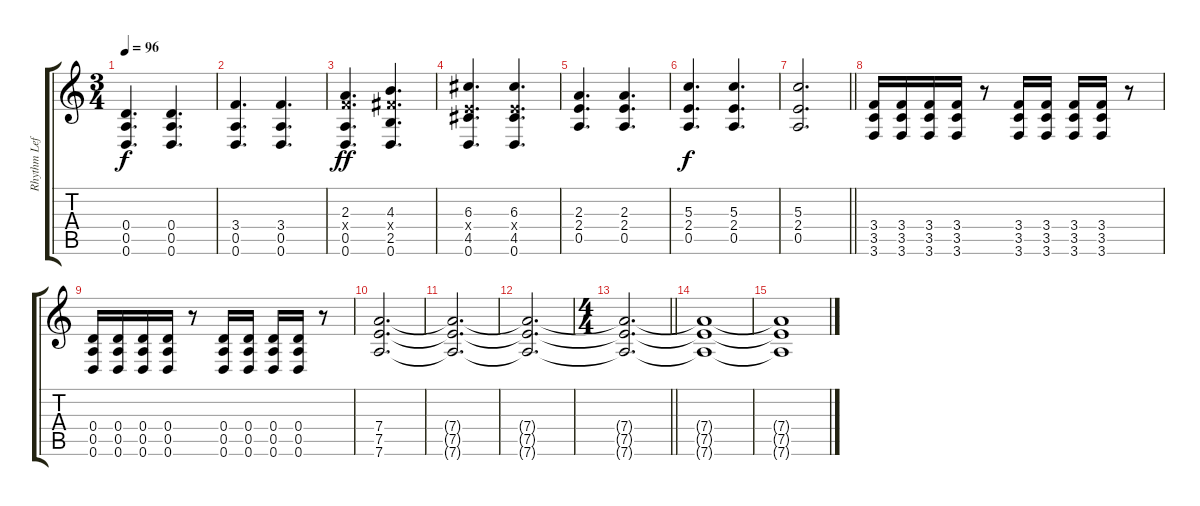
\track ("Rhythm Left" "Rhythm Lef") {instrument distortionguitar}
\staff {score tabs}
\tuning (E4 B3 G3 D3 A2 D2) {hide}
\ts (3 4)
\tempo 96
\clef g2
\ks c
(0.4 0.5 0.6).4{d dy f} (0.4 0.5 0.6).4{d} |
(3.4 0.5 0.6).4{d} (3.4 0.5 0.6).4{d} |
(2.3 3.4{x} 0.5 0.6).4{d dy ff} (4.3 4.4{x} 2.5 0.6).4{d} |
(6.3 2.4{x} 4.5 0.6).4{d} (6.3 2.4{x} 4.5 0.6).4{d} |
(2.3 2.4 0.5).4{d} (2.3 2.4 0.5).4{d} |
(5.3 2.4 0.5).4{d dy f} (5.3 2.4 0.5).4{d} |
\barLineRight lightlight
(5.3 2.4 0.5).2{d} |
(3.4 3.5 3.6).16 (3.4 3.5 3.6).16 (3.4 3.5 3.6).16 (3.4 3.5 3.6).16 r.8 (3.4 3.5 3.6).16 (3.4 3.5 3.6).16 (3.4 3.5 3.6).16 (3.4 3.5 3.6).16 r.8 |
(0.4 0.5 0.6).16 (0.4 0.5 0.6).16 (0.4 0.5 0.6).16 (0.4 0.5 0.6).16 r.8 (0.4 0.5 0.6).16 (0.4 0.5 0.6).16 (0.4 0.5 0.6).16 (0.4 0.5 0.6).16 r.8 |
(7.4 7.5 7.6).2{d} |
(7.4{t} 7.5{t} 7.6{t}).2{d volume 0} |
(7.4{t} 7.5{t} 7.6{t}).2{d} |
\ts (4 4)
\barLineRight lightlight
(7.4{t} 7.5{t} 7.6{t}).2{d} |
(7.4{t} 7.5{t} 7.6{t}).1 |
(7.4{t} 7.5{t} 7.6{t}).1
